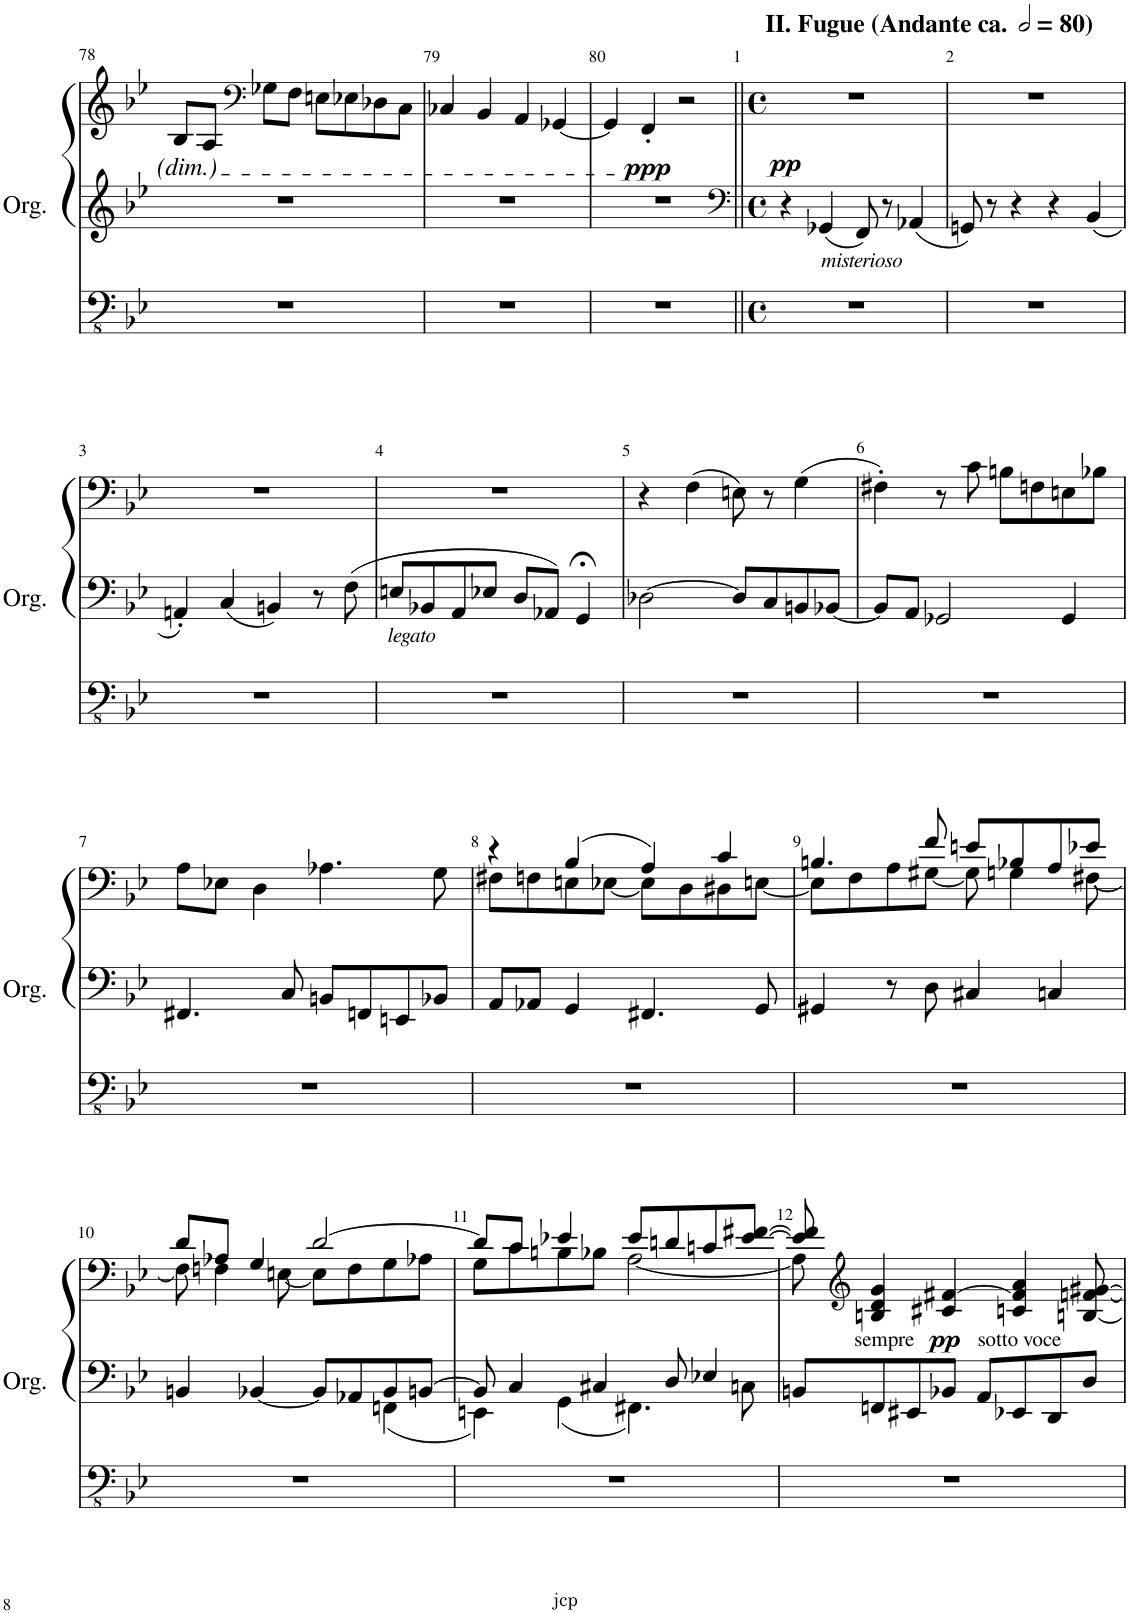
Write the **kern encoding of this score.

**kern	**kern	**kern	**dynam
*part1	*part1	*part1	*part1
*staff3	*staff2	*staff1	*staff1/2/3
*I"Orgue à tuyaux	*	*	*
*I'Org.	*	*	*
!!LO:PB:g=z
*clefFv4	*clefG2	*clefG2	*
*k[b-e-]	*k[b-e-]	*k[b-e-]	*
*M4/4	*M4/4	*M4/4	*
*met(c)	*met(c)	*met(c)	*
=78	=78	=78	=78
1r	1r	8B-/L	.
.	.	8A/J	.
*	*	*clefF4	*
.	.	8G-X\L	.
.	.	8F\J	.
.	.	8En\L	.
.	.	8E-X\	.
.	.	8D-X\	.
.	.	8C\J	.
=79	=79	=79	=79
1r	1r	4C-X/	.
.	.	4BB-/	.
.	.	4AA/	.
.	.	[4GG-X/	.
=80	=80	=80	=80
1r	1r	4GG-/]	.
!	!	!	!LO:DY:b
.	.	4FF'/	ppp
.	.	2r	.
=1||	=1||	=1||	=1||
*	*clefF4	*	*
*M4/4	*M4/4	*M4/4	*
*met(c)	*met(c)	*met(c)	*
*	*	*MM160	*
!	!	!LO:TX:a:B:t=II. Fugue (Andante ca.	!
!	!LO:TX:b:i:t=misterioso	!	!
!	!	!	!LO:DY:b
1r	4r	1r	pp
.	4GG-X/	.	.
.	8FF/	.	.
.	8r	.	.
.	4AA-X/	.	.
=2	=2	=2	=2
1r	8GGn/	1r	.
.	8r	.	.
.	4r	.	.
.	4r	.	.
.	4BB-/	.	.
!!LO:LB:g=z
=3	=3	=3	=3
1r	4AAn'/	1r	.
.	4C/	.	.
.	4BBn/	.	.
.	8r	.	.
.	8F\	.	.
=4	=4	=4	=4
!	!LO:TX:b:i:t=legato	!	!
1r	8En/L	1r	.
.	8BB-X/	.	.
.	8AA/	.	.
.	8E-X/J	.	.
.	8D/L	.	.
.	8AA-X/J	.	.
.	4GG;</	.	.
=5	=5	=5	=5
1r	[2D-X\	4r	.
.	.	(4F\	.
.	8D-/L]	8En\)	.
.	8C/	8r	.
.	8BBn/	(4G\	.
.	[8BB-X/J	.	.
=6	=6	=6	=6
1r	8BB-/L]	4F#X'\)	.
.	8AA/J	.	.
.	2GG-X/	8r	.
.	.	8c\	.
.	.	8Bn\L	.
.	.	8Fn\	.
.	4GG-/	8En\	.
.	.	8B-X\J	.
!!LO:LB:g=z
=7	=7	=7	=7
1r	4.FF#X/	8A\L	.
.	.	8E-X\J	.
.	.	4D\	.
.	8C/	.	.
.	8BBn/L	4.A-X\	.
.	8FFn/	.	.
.	8EEn/	.	.
.	8BB-X/J	8G\	.
=8	=8	=8	=8
*	*	*^	*
1r	8AA/L	4r	8F#X\L	.
.	8AA-X/J	.	8Fn\	.
.	4GG/	(4B-/	8En\	.
.	.	.	[8E-X\J	.
.	4.FF#X/	4A/)	8E-\L]	.
.	.	.	8D\	.
.	.	4c/	8D#X\	.
.	8GG/	.	[8En\J	.
=9	=9	=9	=9	=9
1r	4GG#X/	4.Bn/	8E\L]	.
.	.	.	8F\	.
.	8r	.	8A\	.
.	8D\	8f/	[8G#X\J	.
.	4C#X/	8en/L	8G#\]	.
.	.	8B-X/	4Gn\	.
.	4Cn/	8A/	.	.
.	.	8e-X/J	[8F#X\	.
!!LO:LB:g=z	!!
=10	=10	=10	=10	=10
*	*^	*	*	*
1r	4BBn/	2.ryy	8d/L	8F#\]	.
.	.	.	8A-X/J	4Fn\	.
.	[4BB-X/	.	4G/	.	.
.	.	.	.	[8En\	.
.	8BB-/L]	.	[2d/	8E\L]	.
.	8AA-X/	.	.	8F\	.
.	8BB-/	4FFn\	.	8G\	.
.	[8BBn/J	.	.	8A-X\J	.
=11	=11	=11	=11	=11	=11
1r	8BB/]	4EEn\	8d/L]	8G\L	.
.	4C/	.	8c/J	8c\	.
.	.	4GG\	4e-X/	8Bn\	.
.	4C#X/	.	.	8B-X\J	.
.	.	4.FF#X\	8e-/L	[2A\	.
.	8D/	.	8dn/	.	.
.	4E-X/	.	8cn/	.	.
.	.	8Cn\	[8e-/ [8f#X/J	.	.
*	*v	*v	*	*	*
=12	=12	=12	=12	=12
1r	8BBn/L	8e-/] 8f#/]	8A\]	.
*	*	*clefG2	*	*
!	!	!LO:TX:b:t=sempre	!	!
.	8FFn/	4Bn/ 4d/ 4g/	2..ryy	.
.	8EE#X/	.	.	.
!	!	!	!	!LO:DY:b
.	8BB-X/J	4c#X/ [4f#X/	.	pp
.	8AA/L	.	.	.
!	!	!LO:TX:b:t=sotto voce	!	!
.	8EE-X/	4cn/ 4f#/] 4a/	.	.
.	8DD/	.	.	.
.	8D/J	[8Bn/ [8fn/ [8g#X/	.	.
*	*	*v	*v	*
=	=	=	=
*-	*-	*-	*-
